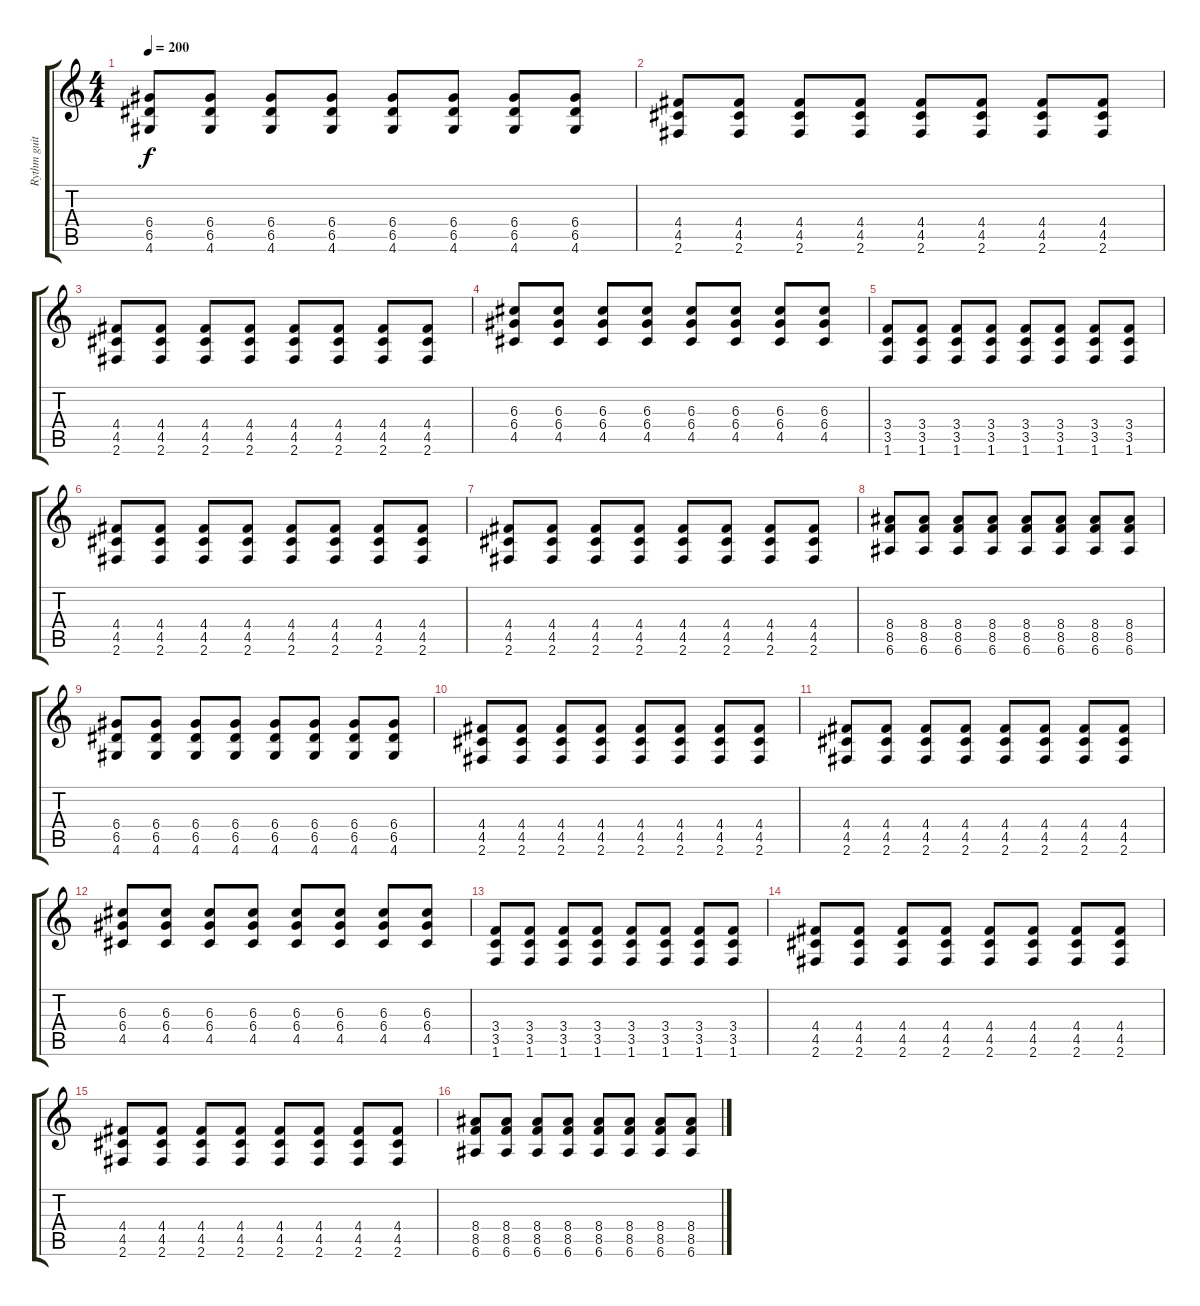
\track ("Rythm guitar" "Rythm guit") {instrument distortionguitar}
\staff {score tabs}
\tuning (E4 B3 G3 D3 A2 E2) {hide}
\ts (4 4)
\tempo 200
\clef g2
\ks c
(6.4 6.5 4.6).8{dy f} (6.4 6.5 4.6).8 (6.4 6.5 4.6).8 (6.4 6.5 4.6).8 (6.4 6.5 4.6).8 (6.4 6.5 4.6).8 (6.4 6.5 4.6).8 (6.4 6.5 4.6).8 |
(4.4 4.5 2.6).8 (4.4 4.5 2.6).8 (4.4 4.5 2.6).8 (4.4 4.5 2.6).8 (4.4 4.5 2.6).8 (4.4 4.5 2.6).8 (4.4 4.5 2.6).8 (4.4 4.5 2.6).8 |
(4.4 4.5 2.6).8 (4.4 4.5 2.6).8 (4.4 4.5 2.6).8 (4.4 4.5 2.6).8 (4.4 4.5 2.6).8 (4.4 4.5 2.6).8 (4.4 4.5 2.6).8 (4.4 4.5 2.6).8 |
(6.3 6.4 4.5).8 (6.3 6.4 4.5).8 (6.3 6.4 4.5).8 (6.3 6.4 4.5).8 (6.3 6.4 4.5).8 (6.3 6.4 4.5).8 (6.3 6.4 4.5).8 (6.3 6.4 4.5).8 |
(3.4 3.5 1.6).8 (3.4 3.5 1.6).8 (3.4 3.5 1.6).8 (3.4 3.5 1.6).8 (3.4 3.5 1.6).8 (3.4 3.5 1.6).8 (3.4 3.5 1.6).8 (3.4 3.5 1.6).8 |
(4.4 4.5 2.6).8 (4.4 4.5 2.6).8 (4.4 4.5 2.6).8 (4.4 4.5 2.6).8 (4.4 4.5 2.6).8 (4.4 4.5 2.6).8 (4.4 4.5 2.6).8 (4.4 4.5 2.6).8 |
(4.4 4.5 2.6).8 (4.4 4.5 2.6).8 (4.4 4.5 2.6).8 (4.4 4.5 2.6).8 (4.4 4.5 2.6).8 (4.4 4.5 2.6).8 (4.4 4.5 2.6).8 (4.4 4.5 2.6).8 |
(8.4 8.5 6.6).8 (8.4 8.5 6.6).8 (8.4 8.5 6.6).8 (8.4 8.5 6.6).8 (8.4 8.5 6.6).8 (8.4 8.5 6.6).8 (8.4 8.5 6.6).8 (8.4 8.5 6.6).8 |
(6.4 6.5 4.6).8 (6.4 6.5 4.6).8 (6.4 6.5 4.6).8 (6.4 6.5 4.6).8 (6.4 6.5 4.6).8 (6.4 6.5 4.6).8 (6.4 6.5 4.6).8 (6.4 6.5 4.6).8 |
(4.4 4.5 2.6).8 (4.4 4.5 2.6).8 (4.4 4.5 2.6).8 (4.4 4.5 2.6).8 (4.4 4.5 2.6).8 (4.4 4.5 2.6).8 (4.4 4.5 2.6).8 (4.4 4.5 2.6).8 |
(4.4 4.5 2.6).8 (4.4 4.5 2.6).8 (4.4 4.5 2.6).8 (4.4 4.5 2.6).8 (4.4 4.5 2.6).8 (4.4 4.5 2.6).8 (4.4 4.5 2.6).8 (4.4 4.5 2.6).8 |
(6.3 6.4 4.5).8 (6.3 6.4 4.5).8 (6.3 6.4 4.5).8 (6.3 6.4 4.5).8 (6.3 6.4 4.5).8 (6.3 6.4 4.5).8 (6.3 6.4 4.5).8 (6.3 6.4 4.5).8 |
(3.4 3.5 1.6).8 (3.4 3.5 1.6).8 (3.4 3.5 1.6).8 (3.4 3.5 1.6).8 (3.4 3.5 1.6).8 (3.4 3.5 1.6).8 (3.4 3.5 1.6).8 (3.4 3.5 1.6).8 |
(4.4 4.5 2.6).8 (4.4 4.5 2.6).8 (4.4 4.5 2.6).8 (4.4 4.5 2.6).8 (4.4 4.5 2.6).8 (4.4 4.5 2.6).8 (4.4 4.5 2.6).8 (4.4 4.5 2.6).8 |
(4.4 4.5 2.6).8 (4.4 4.5 2.6).8 (4.4 4.5 2.6).8 (4.4 4.5 2.6).8 (4.4 4.5 2.6).8 (4.4 4.5 2.6).8 (4.4 4.5 2.6).8 (4.4 4.5 2.6).8 |
(8.4 8.5 6.6).8 (8.4 8.5 6.6).8 (8.4 8.5 6.6).8 (8.4 8.5 6.6).8 (8.4 8.5 6.6).8 (8.4 8.5 6.6).8 (8.4 8.5 6.6).8 (8.4 8.5 6.6).8
